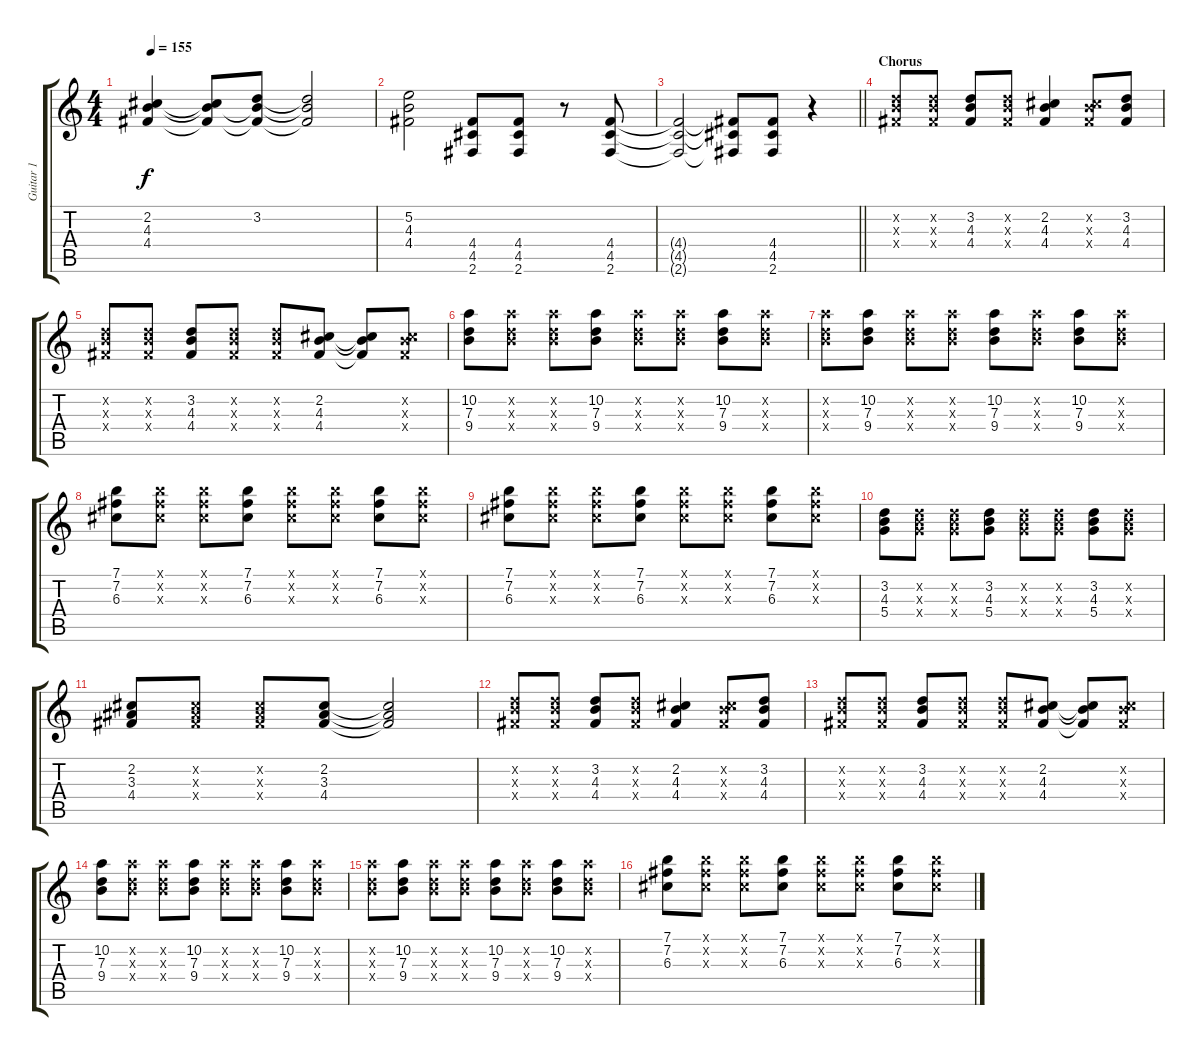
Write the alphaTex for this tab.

\track ("Guitar 1" "Guitar 1") {instrument overdrivenguitar}
\staff {score tabs}
\tuning (E4 B3 G3 D3 A2 E2) {hide}
\ts (4 4)
\tempo 155
\clef g2
\ks c
(2.2 4.3 4.4).4{dy f} (2.2{t} 4.3{t} 4.4{t}).8 (3.2 4.3{t} 4.4{t}).8 (3.2{t} 4.3{t} 4.4{t}).2 |
(5.2 4.3 4.4).2 (4.4 4.5 2.6).8 (4.4 4.5 2.6).8 r.8 (4.4 4.5 2.6).8 |
\barLineRight lightlight
(4.4{t} 4.5{t} 2.6{t}).2 (4.4{t} 4.5{t} 2.6{t}).8 (4.4 4.5 2.6).8 r.4 |
\section ("" "Chorus")
(3.2{x} 4.3{x} 4.4{x}).8 (3.2{x} 4.3{x} 4.4{x}).8 (3.2 4.3 4.4).8 (3.2{x} 4.3{x} 4.4{x}).8 (2.2 4.3 4.4).4 (2.2{x} 4.3{x} 4.4{x}).8 (3.2 4.3 4.4).8 |
(3.2{x} 4.3{x} 4.4{x}).8 (3.2{x} 4.3{x} 4.4{x}).8 (3.2 4.3 4.4).8 (3.2{x} 4.3{x} 4.4{x}).8 (3.2{x} 4.3{x} 4.4{x}).8 (2.2 4.3 4.4).8 (2.2{t} 4.3{t} 4.4{t}).8 (2.2{x} 4.3{x} 4.4{x}).8 |
(10.2 7.3 9.4).8 (10.2{x} 7.3{x} 9.4{x}).8 (10.2{x} 7.3{x} 9.4{x}).8 (10.2 7.3 9.4).8 (10.2{x} 7.3{x} 9.4{x}).8 (10.2{x} 7.3{x} 9.4{x}).8 (10.2 7.3 9.4).8 (10.2{x} 7.3{x} 9.4{x}).8 |
(10.2{x} 7.3{x} 9.4{x}).8 (10.2 7.3 9.4).8 (10.2{x} 7.3{x} 9.4{x}).8 (10.2{x} 7.3{x} 9.4{x}).8 (10.2 7.3 9.4).8 (10.2{x} 7.3{x} 9.4{x}).8 (10.2 7.3 9.4).8 (10.2{x} 7.3{x} 9.4{x}).8 |
(7.1 7.2 6.3).8 (7.1{x} 7.2{x} 6.3{x}).8 (7.1{x} 7.2{x} 6.3{x}).8 (7.1 7.2 6.3).8 (7.1{x} 7.2{x} 6.3{x}).8 (7.1{x} 7.2{x} 6.3{x}).8 (7.1 7.2 6.3).8 (7.1{x} 7.2{x} 6.3{x}).8 |
(7.1 7.2 6.3).8 (7.1{x} 7.2{x} 6.3{x}).8 (7.1{x} 7.2{x} 6.3{x}).8 (7.1 7.2 6.3).8 (7.1{x} 7.2{x} 6.3{x}).8 (7.1{x} 7.2{x} 6.3{x}).8 (7.1 7.2 6.3).8 (7.1{x} 7.2{x} 6.3{x}).8 |
(3.2 4.3 5.4).8 (3.2{x} 4.3{x} 5.4{x}).8 (3.2{x} 4.3{x} 5.4{x}).8 (3.2 4.3 5.4).8 (3.2{x} 4.3{x} 5.4{x}).8 (3.2{x} 4.3{x} 5.4{x}).8 (3.2 4.3 5.4).8 (3.2{x} 4.3{x} 5.4{x}).8 |
(2.2 3.3 4.4).8 (2.2{x} 3.3{x} 4.4{x}).8 (2.2{x} 3.3{x} 4.4{x}).8 (2.2 3.3 4.4).8 (2.2{t} 3.3{t} 4.4{t}).2 |
(3.2{x} 4.3{x} 4.4{x}).8 (3.2{x} 4.3{x} 4.4{x}).8 (3.2 4.3 4.4).8 (3.2{x} 4.3{x} 4.4{x}).8 (2.2 4.3 4.4).4 (2.2{x} 4.3{x} 4.4{x}).8 (3.2 4.3 4.4).8 |
(3.2{x} 4.3{x} 4.4{x}).8 (3.2{x} 4.3{x} 4.4{x}).8 (3.2 4.3 4.4).8 (3.2{x} 4.3{x} 4.4{x}).8 (3.2{x} 4.3{x} 4.4{x}).8 (2.2 4.3 4.4).8 (2.2{t} 4.3{t} 4.4{t}).8 (2.2{x} 4.3{x} 4.4{x}).8 |
(10.2 7.3 9.4).8 (10.2{x} 7.3{x} 9.4{x}).8 (10.2{x} 7.3{x} 9.4{x}).8 (10.2 7.3 9.4).8 (10.2{x} 7.3{x} 9.4{x}).8 (10.2{x} 7.3{x} 9.4{x}).8 (10.2 7.3 9.4).8 (10.2{x} 7.3{x} 9.4{x}).8 |
(10.2{x} 7.3{x} 9.4{x}).8 (10.2 7.3 9.4).8 (10.2{x} 7.3{x} 9.4{x}).8 (10.2{x} 7.3{x} 9.4{x}).8 (10.2 7.3 9.4).8 (10.2{x} 7.3{x} 9.4{x}).8 (10.2 7.3 9.4).8 (10.2{x} 7.3{x} 9.4{x}).8 |
(7.1 7.2 6.3).8 (7.1{x} 7.2{x} 6.3{x}).8 (7.1{x} 7.2{x} 6.3{x}).8 (7.1 7.2 6.3).8 (7.1{x} 7.2{x} 6.3{x}).8 (7.1{x} 7.2{x} 6.3{x}).8 (7.1 7.2 6.3).8 (7.1{x} 7.2{x} 6.3{x}).8
